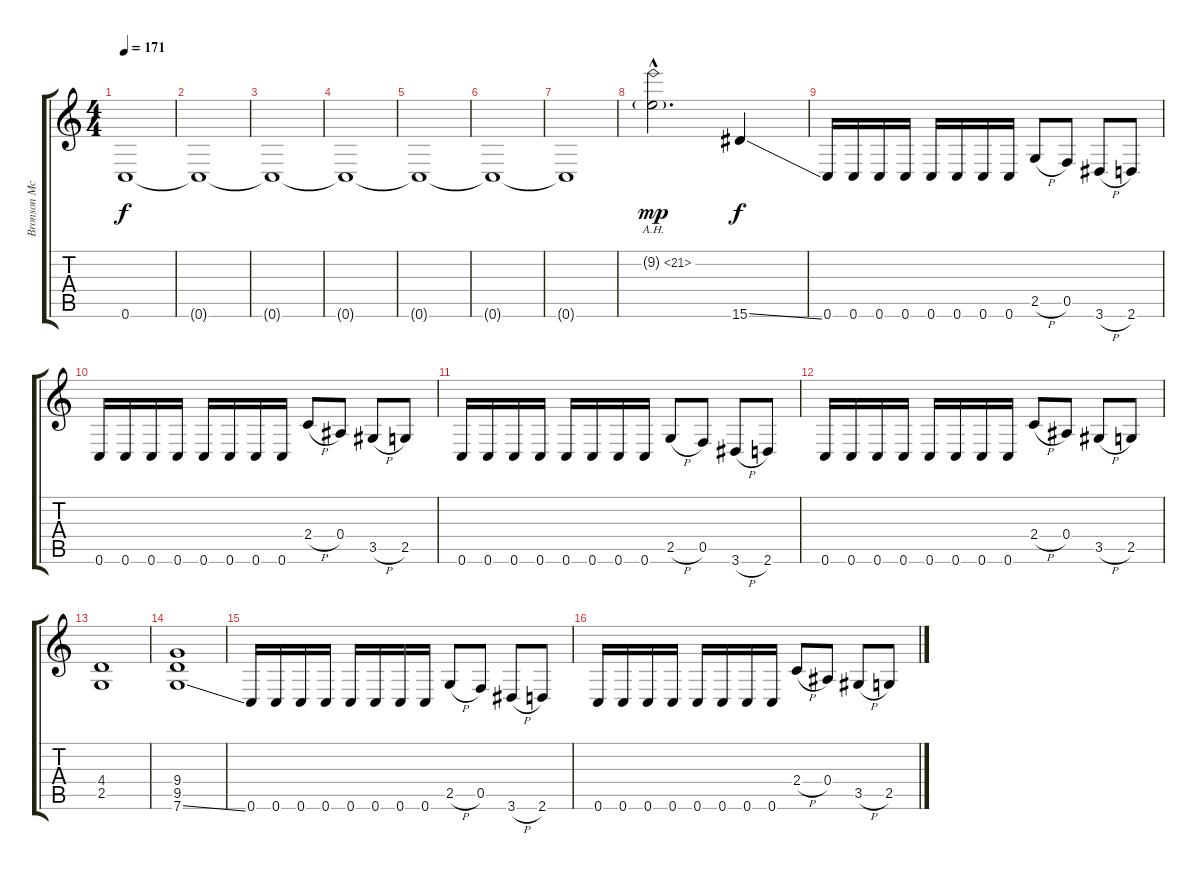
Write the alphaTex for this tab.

\track ("Bronson McDowall (Guitar)" "Bronson Mc") {instrument distortionguitar}
\staff {score tabs}
\tuning (C4 G3 Eb3 Bb2 F2 C2) {hide}
\ts (4 4)
\tempo 171
\clef g2
\ks c
0.6{t}.1{dy f} |
0.6{t}.1 |
0.6{t}.1 |
0.6{t}.1 |
0.6{t}.1 |
0.6{t}.1 |
0.6{t}.1 |
9.2{ah 12 g hac}.2{d dy mp} 15.6{ss}.4{dy f} |
0.6.16 0.6.16 0.6.16 0.6.16 0.6.16 0.6.16 0.6.16 0.6.16 2.5{h}.8 0.5.8 3.6{h}.8 2.6.8 |
0.6.16 0.6.16 0.6.16 0.6.16 0.6.16 0.6.16 0.6.16 0.6.16 2.4{h}.8 0.4.8 3.5{h}.8 2.5.8 |
0.6.16 0.6.16 0.6.16 0.6.16 0.6.16 0.6.16 0.6.16 0.6.16 2.5{h}.8 0.5.8 3.6{h}.8 2.6.8 |
0.6.16 0.6.16 0.6.16 0.6.16 0.6.16 0.6.16 0.6.16 0.6.16 2.4{h}.8 0.4.8 3.5{h}.8 2.5.8 |
(4.4 2.5).1 |
(9.4 9.5 7.6{ss}).1 |
0.6.16 0.6.16 0.6.16 0.6.16 0.6.16 0.6.16 0.6.16 0.6.16 2.5{h}.8 0.5.8 3.6{h}.8 2.6.8 |
0.6.16 0.6.16 0.6.16 0.6.16 0.6.16 0.6.16 0.6.16 0.6.16 2.4{h}.8 0.4.8 3.5{h}.8 2.5.8
